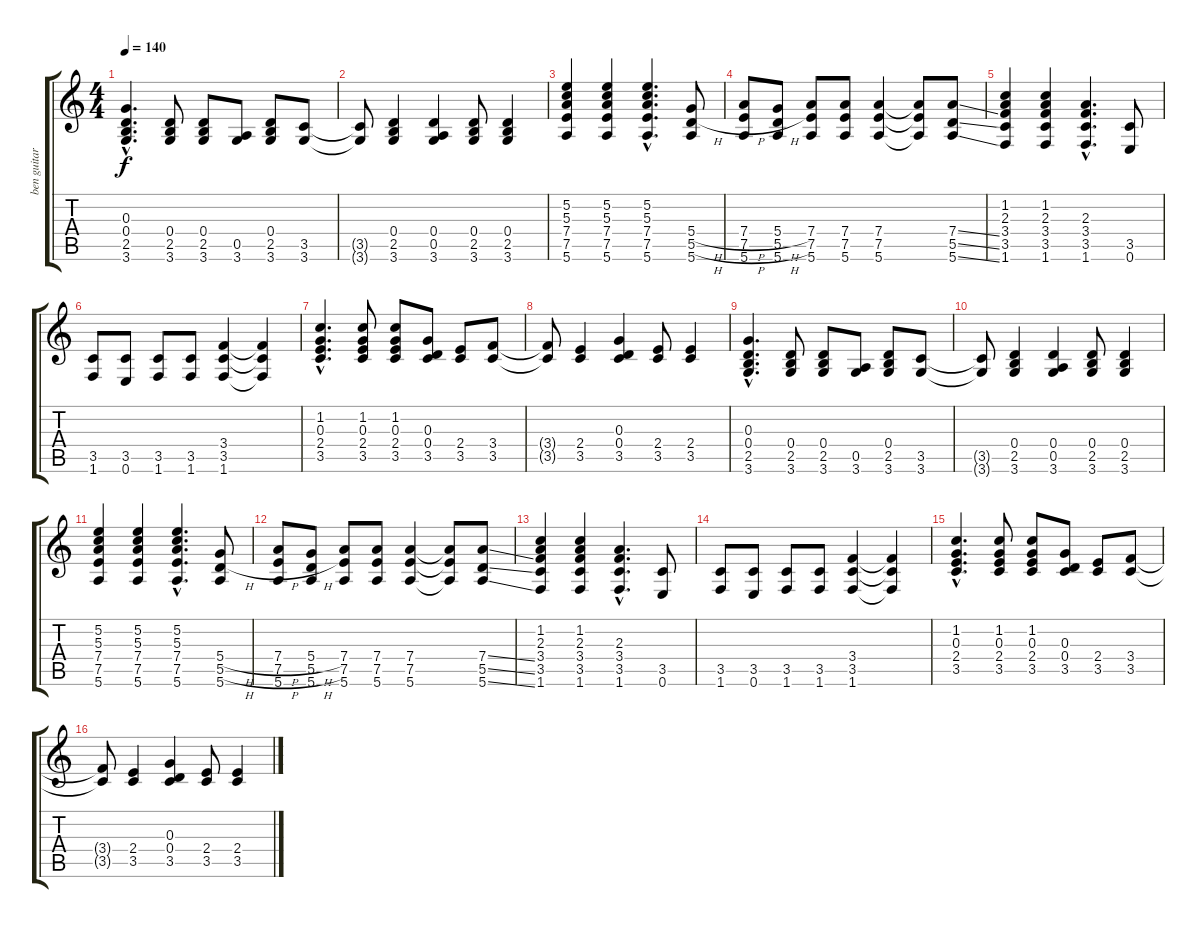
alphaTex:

\track ("ben guitare" "ben guitar") {instrument acousticguitarsteel}
\staff {score tabs}
\tuning (E4 B3 G3 D3 A2 E2) {hide}
\ts (4 4)
\tempo 140
\clef g2
\ks c
(0.3{hac} 0.4{hac} 2.5{hac} 3.6{hac}).4{d dy f} (0.4 2.5 3.6).8 (0.4 2.5 3.6).8 (0.5 3.6).8 (0.4 2.5 3.6).8 (3.5 3.6).8 |
(3.5{t} 3.6{t}).8 (0.4 2.5 3.6).4 (0.4 0.5 3.6).4 (0.4 2.5 3.6).8 (0.4 2.5 3.6).4 |
(5.2 5.3 7.4 7.5 5.6).4 (5.2 5.3 7.4 7.5 5.6).4 (5.2{hac} 5.3{hac} 7.4{hac} 7.5{hac} 5.6{hac}).4{d} (5.4{h} 5.5{h} 5.6).8 |
(7.4{h} 7.5{h} 5.6).8 (5.4{h} 5.5{h} 5.6).8 (7.4 7.5 5.6).8 (7.4 7.5 5.6).8 (7.4 7.5 5.6).4 (7.4{t} 7.5{t} 5.6{t}).8 (7.4{ss} 5.5{ss} 5.6{ss}).8 |
(1.2 2.3 3.4 3.5 1.6).4 (1.2 2.3 3.4 3.5 1.6).4 (2.3{hac} 3.4{hac} 3.5{hac} 1.6{hac}).4{d} (3.5 0.6).8 |
(3.5 1.6).8 (3.5 0.6).8 (3.5 1.6).8 (3.5 1.6).8 (3.4 3.5 1.6).4 (3.4{t} 3.5{t} 1.6{t}).4 |
(1.2{hac} 0.3{hac} 2.4{hac} 3.5{hac}).4{d} (1.2 0.3 2.4 3.5).8 (1.2 0.3 2.4 3.5).8 (0.3 0.4 3.5).8 (2.4 3.5).8 (3.4 3.5).8 |
(3.4{t} 3.5{t}).8 (2.4 3.5).4 (0.3 0.4 3.5).4 (2.4 3.5).8 (2.4 3.5).4 |
(0.3{hac} 0.4{hac} 2.5{hac} 3.6{hac}).4{d} (0.4 2.5 3.6).8 (0.4 2.5 3.6).8 (0.5 3.6).8 (0.4 2.5 3.6).8 (3.5 3.6).8 |
(3.5{t} 3.6{t}).8 (0.4 2.5 3.6).4 (0.4 0.5 3.6).4 (0.4 2.5 3.6).8 (0.4 2.5 3.6).4 |
(5.2 5.3 7.4 7.5 5.6).4 (5.2 5.3 7.4 7.5 5.6).4 (5.2{hac} 5.3{hac} 7.4{hac} 7.5{hac} 5.6{hac}).4{d} (5.4{h} 5.5{h} 5.6).8 |
(7.4{h} 7.5{h} 5.6).8 (5.4{h} 5.5{h} 5.6).8 (7.4 7.5 5.6).8 (7.4 7.5 5.6).8 (7.4 7.5 5.6).4 (7.4{t} 7.5{t} 5.6{t}).8 (7.4{ss} 5.5{ss} 5.6{ss}).8 |
(1.2 2.3 3.4 3.5 1.6).4 (1.2 2.3 3.4 3.5 1.6).4 (2.3{hac} 3.4{hac} 3.5{hac} 1.6{hac}).4{d} (3.5 0.6).8 |
(3.5 1.6).8 (3.5 0.6).8 (3.5 1.6).8 (3.5 1.6).8 (3.4 3.5 1.6).4 (3.4{t} 3.5{t} 1.6{t}).4 |
(1.2{hac} 0.3{hac} 2.4{hac} 3.5{hac}).4{d} (1.2 0.3 2.4 3.5).8 (1.2 0.3 2.4 3.5).8 (0.3 0.4 3.5).8 (2.4 3.5).8 (3.4 3.5).8 |
(3.4{t} 3.5{t}).8 (2.4 3.5).4 (0.3 0.4 3.5).4 (2.4 3.5).8 (2.4 3.5).4
